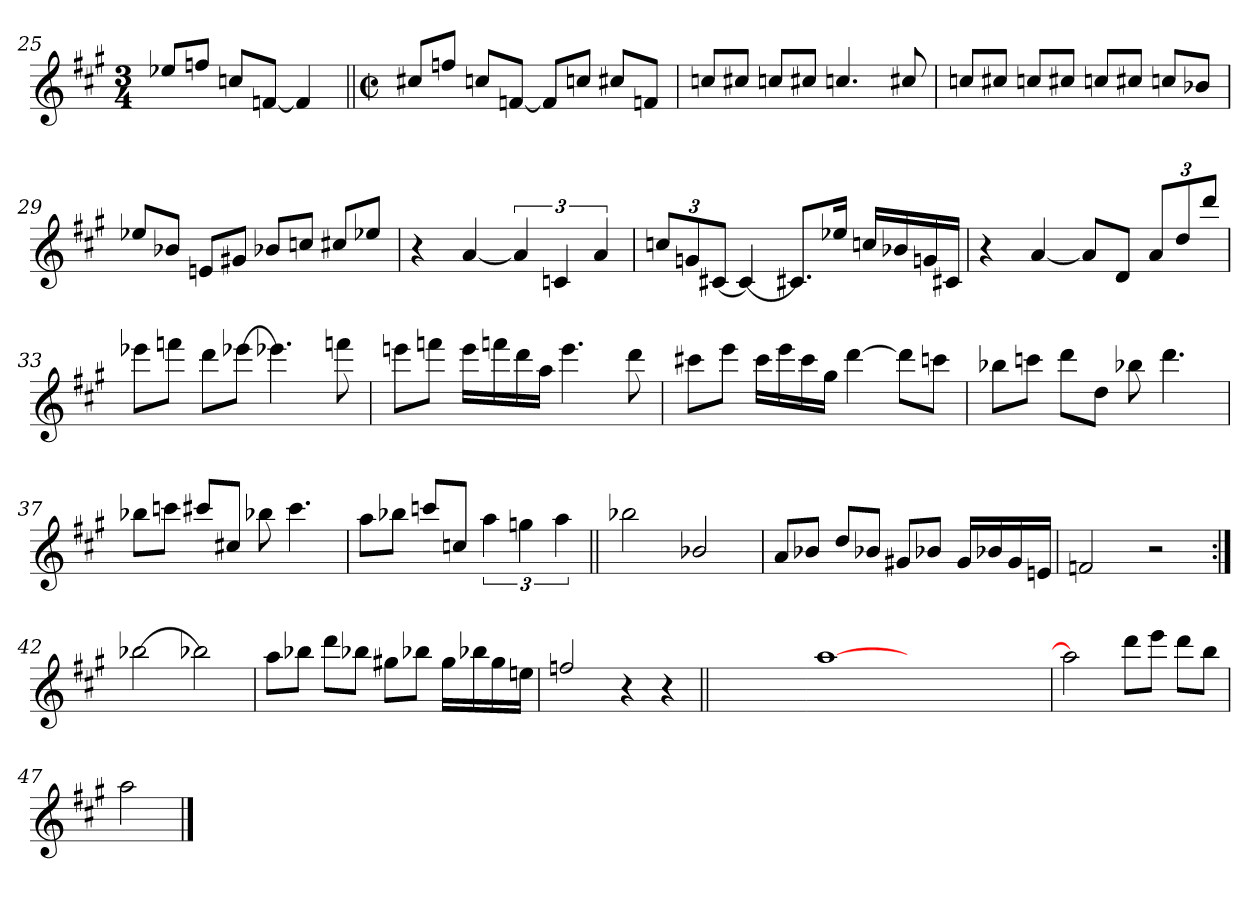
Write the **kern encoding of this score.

**kern
*part1
*staff1
*clefG2
*k[f#c#g#]
*A:
*M3/4
=25
8ee-X/L
8ffn/J
8ccn/L
[8fn/J
4f/]
!!LO:PB:g=z
=26||
*M2/2
*met(c|)
8cc#X/L
8ffn/J
8ccn/L
[8fn/J
8f/L]
8ccn/J
8cc#X/L
8fn/J
=27
8ccn/L
8cc#X/J
8ccn/L
8cc#X/J
4.ccn/
8cc#X/
=28
8ccn/L
8cc#X/J
8ccn/L
8cc#X/J
8ccn/L
8cc#X/J
8ccn/L
8b-X/J
!!LO:LB:g=z
=29
8ee-X/L
8b-X/J
8en/L
8g#X/J
8b-X/L
8ccn/J
8cc#X/L
8ee-X/J
=30
4r
[4a/
6a/]
6cn/
6a/
=31
12cc/L
12gn/
[12c#X/J
4c#/_
8.c#X/L]
16ee-X/Jk
16ccn/LL
16b-X/
16gn/
16c#X/JJ
!!LO:LB:g=z
=32
4r
[4a/
8a/L]
8d/J
12a/L
12dd/
12ddd/J
=33
8eee-X\L
8fffn\J
8ddd\L
[8eee-X\J
4.eee-X\]
8fffn\
=34
8eeen\L
8fffn\J
16eee\LL
16fffn\
16ddd\
16aa\JJ
4.eee\
8ddd\
!!LO:LB:g=z
=35
8ccc#X\L
8eee\J
16ccc#\LL
16eee\
16ccc#\
16gg#\JJ
[4ddd\
8ddd\L]
8cccn\J
=36
8bb-X\L
8cccn\J
8ddd\L
8dd\J
8bb-X\
4.ddd\
=37
8bb-X\L
8cccn\J
8ccc#X/L
8cc#X/J
8bb-X\
4.ccc#\
!!LO:LB:g=z
=38
8aa\L
8bb-X\J
8cccn/L
8ccn/J
6aa\
6ggn\
6aa\
=39||
2bb-X\
2b-X/
=40
8a/L
8b-X/J
8dd/L
8b-X/J
8g#X/L
8b-X/J
16g#/LL
16b-X/
16g#/
16en/JJ
=41
2fn/
2r
!!LO:LB:g=z
=42:|!
[2bb-X\
2bb-X\]
=43
8aa\L
8bb-X\J
8ddd\L
8bb-X\J
8gg#X\L
8bb-X\J
16gg#\LL
16bb-X\
16gg#\
16een\JJ
=44
2ffn/
4r
4r
=44X441||
1ryy
!!LO:LB:g=z
=45-
[>1aa
2ryy
4ryy
4ryy
=46
2aa\]
8ddd\L
8eee\J
8ddd\L
8bb\J
=47
2aa\
==
*-
